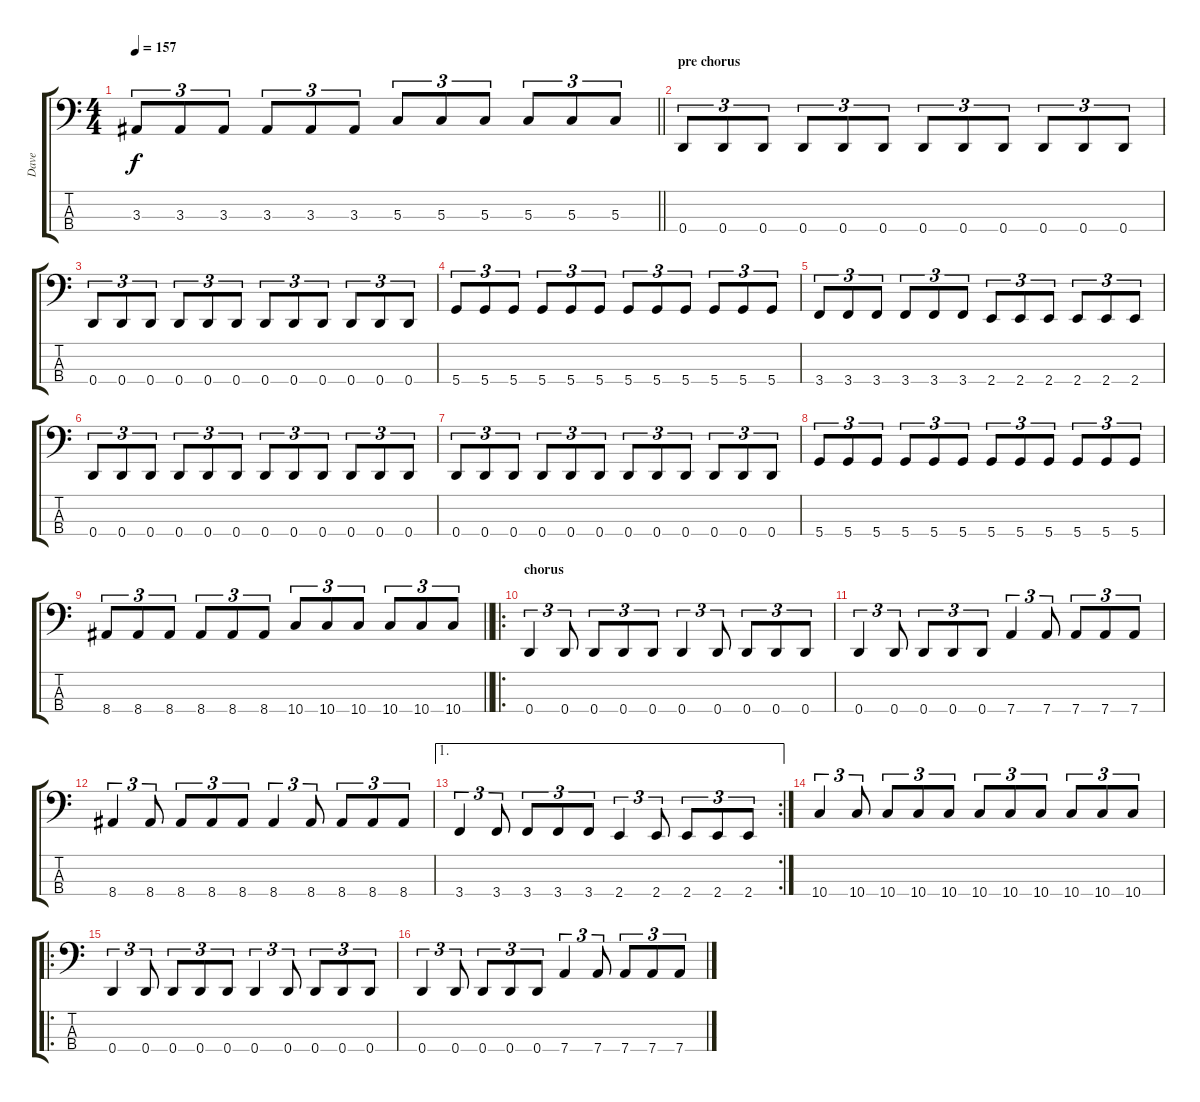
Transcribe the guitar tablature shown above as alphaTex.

\track ("Dave" "Dave") {instrument electricbasspick}
\staff {score tabs}
\tuning (F2 C2 G1 D1) {hide}
\ts (4 4)
\tempo 157
\clef f4
\barLineRight lightlight
\ks c
3.3.8{tu (3 2) dy f} 3.3.8{tu (3 2)} 3.3.8{tu (3 2)} 3.3.8{tu (3 2)} 3.3.8{tu (3 2)} 3.3.8{tu (3 2)} 5.3.8{tu (3 2)} 5.3.8{tu (3 2)} 5.3.8{tu (3 2)} 5.3.8{tu (3 2)} 5.3.8{tu (3 2)} 5.3.8{tu (3 2)} |
\section ("" "pre chorus")
0.4.8{tu (3 2)} 0.4.8{tu (3 2)} 0.4.8{tu (3 2)} 0.4.8{tu (3 2)} 0.4.8{tu (3 2)} 0.4.8{tu (3 2)} 0.4.8{tu (3 2)} 0.4.8{tu (3 2)} 0.4.8{tu (3 2)} 0.4.8{tu (3 2)} 0.4.8{tu (3 2)} 0.4.8{tu (3 2)} |
0.4.8{tu (3 2)} 0.4.8{tu (3 2)} 0.4.8{tu (3 2)} 0.4.8{tu (3 2)} 0.4.8{tu (3 2)} 0.4.8{tu (3 2)} 0.4.8{tu (3 2)} 0.4.8{tu (3 2)} 0.4.8{tu (3 2)} 0.4.8{tu (3 2)} 0.4.8{tu (3 2)} 0.4.8{tu (3 2)} |
5.4.8{tu (3 2)} 5.4.8{tu (3 2)} 5.4.8{tu (3 2)} 5.4.8{tu (3 2)} 5.4.8{tu (3 2)} 5.4.8{tu (3 2)} 5.4.8{tu (3 2)} 5.4.8{tu (3 2)} 5.4.8{tu (3 2)} 5.4.8{tu (3 2)} 5.4.8{tu (3 2)} 5.4.8{tu (3 2)} |
3.4.8{tu (3 2)} 3.4.8{tu (3 2)} 3.4.8{tu (3 2)} 3.4.8{tu (3 2)} 3.4.8{tu (3 2)} 3.4.8{tu (3 2)} 2.4.8{tu (3 2)} 2.4.8{tu (3 2)} 2.4.8{tu (3 2)} 2.4.8{tu (3 2)} 2.4.8{tu (3 2)} 2.4.8{tu (3 2)} |
0.4.8{tu (3 2)} 0.4.8{tu (3 2)} 0.4.8{tu (3 2)} 0.4.8{tu (3 2)} 0.4.8{tu (3 2)} 0.4.8{tu (3 2)} 0.4.8{tu (3 2)} 0.4.8{tu (3 2)} 0.4.8{tu (3 2)} 0.4.8{tu (3 2)} 0.4.8{tu (3 2)} 0.4.8{tu (3 2)} |
0.4.8{tu (3 2)} 0.4.8{tu (3 2)} 0.4.8{tu (3 2)} 0.4.8{tu (3 2)} 0.4.8{tu (3 2)} 0.4.8{tu (3 2)} 0.4.8{tu (3 2)} 0.4.8{tu (3 2)} 0.4.8{tu (3 2)} 0.4.8{tu (3 2)} 0.4.8{tu (3 2)} 0.4.8{tu (3 2)} |
5.4.8{tu (3 2)} 5.4.8{tu (3 2)} 5.4.8{tu (3 2)} 5.4.8{tu (3 2)} 5.4.8{tu (3 2)} 5.4.8{tu (3 2)} 5.4.8{tu (3 2)} 5.4.8{tu (3 2)} 5.4.8{tu (3 2)} 5.4.8{tu (3 2)} 5.4.8{tu (3 2)} 5.4.8{tu (3 2)} |
\barLineRight lightlight
8.4.8{tu (3 2)} 8.4.8{tu (3 2)} 8.4.8{tu (3 2)} 8.4.8{tu (3 2)} 8.4.8{tu (3 2)} 8.4.8{tu (3 2)} 10.4.8{tu (3 2)} 10.4.8{tu (3 2)} 10.4.8{tu (3 2)} 10.4.8{tu (3 2)} 10.4.8{tu (3 2)} 10.4.8{tu (3 2)} |
\ro
\section ("" "chorus")
0.4.4{tu (3 2)} 0.4.8{tu (3 2)} 0.4.8{tu (3 2)} 0.4.8{tu (3 2)} 0.4.8{tu (3 2)} 0.4.4{tu (3 2)} 0.4.8{tu (3 2)} 0.4.8{tu (3 2)} 0.4.8{tu (3 2)} 0.4.8{tu (3 2)} |
0.4.4{tu (3 2)} 0.4.8{tu (3 2)} 0.4.8{tu (3 2)} 0.4.8{tu (3 2)} 0.4.8{tu (3 2)} 7.4.4{tu (3 2)} 7.4.8{tu (3 2)} 7.4.8{tu (3 2)} 7.4.8{tu (3 2)} 7.4.8{tu (3 2)} |
8.4.4{tu (3 2)} 8.4.8{tu (3 2)} 8.4.8{tu (3 2)} 8.4.8{tu (3 2)} 8.4.8{tu (3 2)} 8.4.4{tu (3 2)} 8.4.8{tu (3 2)} 8.4.8{tu (3 2)} 8.4.8{tu (3 2)} 8.4.8{tu (3 2)} |
\ae 1
\rc 2
3.4.4{tu (3 2)} 3.4.8{tu (3 2)} 3.4.8{tu (3 2)} 3.4.8{tu (3 2)} 3.4.8{tu (3 2)} 2.4.4{tu (3 2)} 2.4.8{tu (3 2)} 2.4.8{tu (3 2)} 2.4.8{tu (3 2)} 2.4.8{tu (3 2)} |
10.4.4{tu (3 2)} 10.4.8{tu (3 2)} 10.4.8{tu (3 2)} 10.4.8{tu (3 2)} 10.4.8{tu (3 2)} 10.4.8{tu (3 2)} 10.4.8{tu (3 2)} 10.4.8{tu (3 2)} 10.4.8{tu (3 2)} 10.4.8{tu (3 2)} 10.4.8{tu (3 2)} |
\ro
0.4.4{tu (3 2)} 0.4.8{tu (3 2)} 0.4.8{tu (3 2)} 0.4.8{tu (3 2)} 0.4.8{tu (3 2)} 0.4.4{tu (3 2)} 0.4.8{tu (3 2)} 0.4.8{tu (3 2)} 0.4.8{tu (3 2)} 0.4.8{tu (3 2)} |
0.4.4{tu (3 2)} 0.4.8{tu (3 2)} 0.4.8{tu (3 2)} 0.4.8{tu (3 2)} 0.4.8{tu (3 2)} 7.4.4{tu (3 2)} 7.4.8{tu (3 2)} 7.4.8{tu (3 2)} 7.4.8{tu (3 2)} 7.4.8{tu (3 2)}
